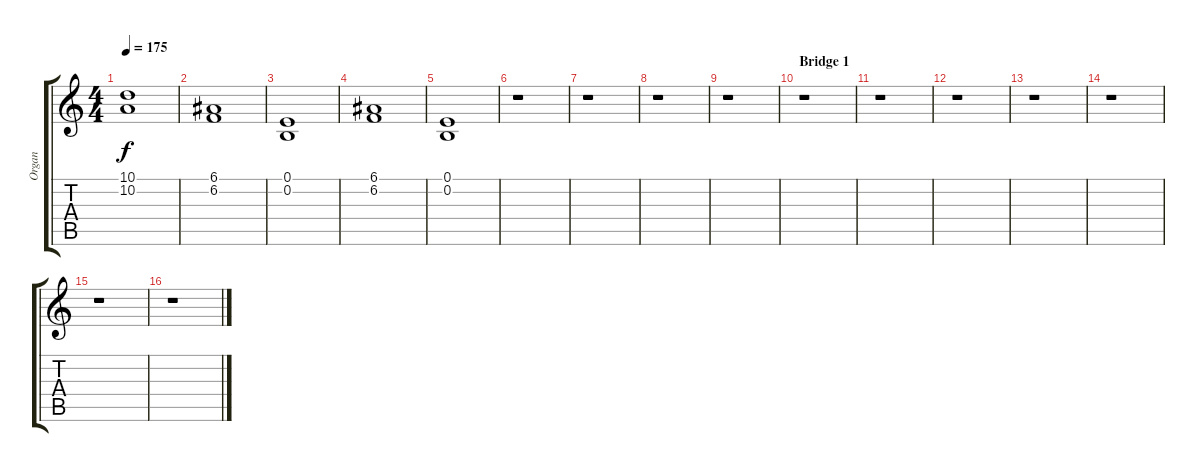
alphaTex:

\track ("Organ" "Organ") {instrument choiraahs}
\staff {score tabs}
\tuning (E4 B3 G3 D3 A2 E2) {hide}
\ts (4 4)
\tempo 175
\clef g2
\ks c
(10.1{t} 10.2{t}).1{dy f} |
(6.1 6.2).1 |
(0.1 0.2).1 |
(6.1 6.2).1 |
(0.1 0.2).1 |
r.1 |
r.1 |
r.1 |
r.1 |
\section ("" "Bridge 1")
r.1 |
r.1 |
r.1 |
r.1 |
r.1 |
r.1 |
r.1
